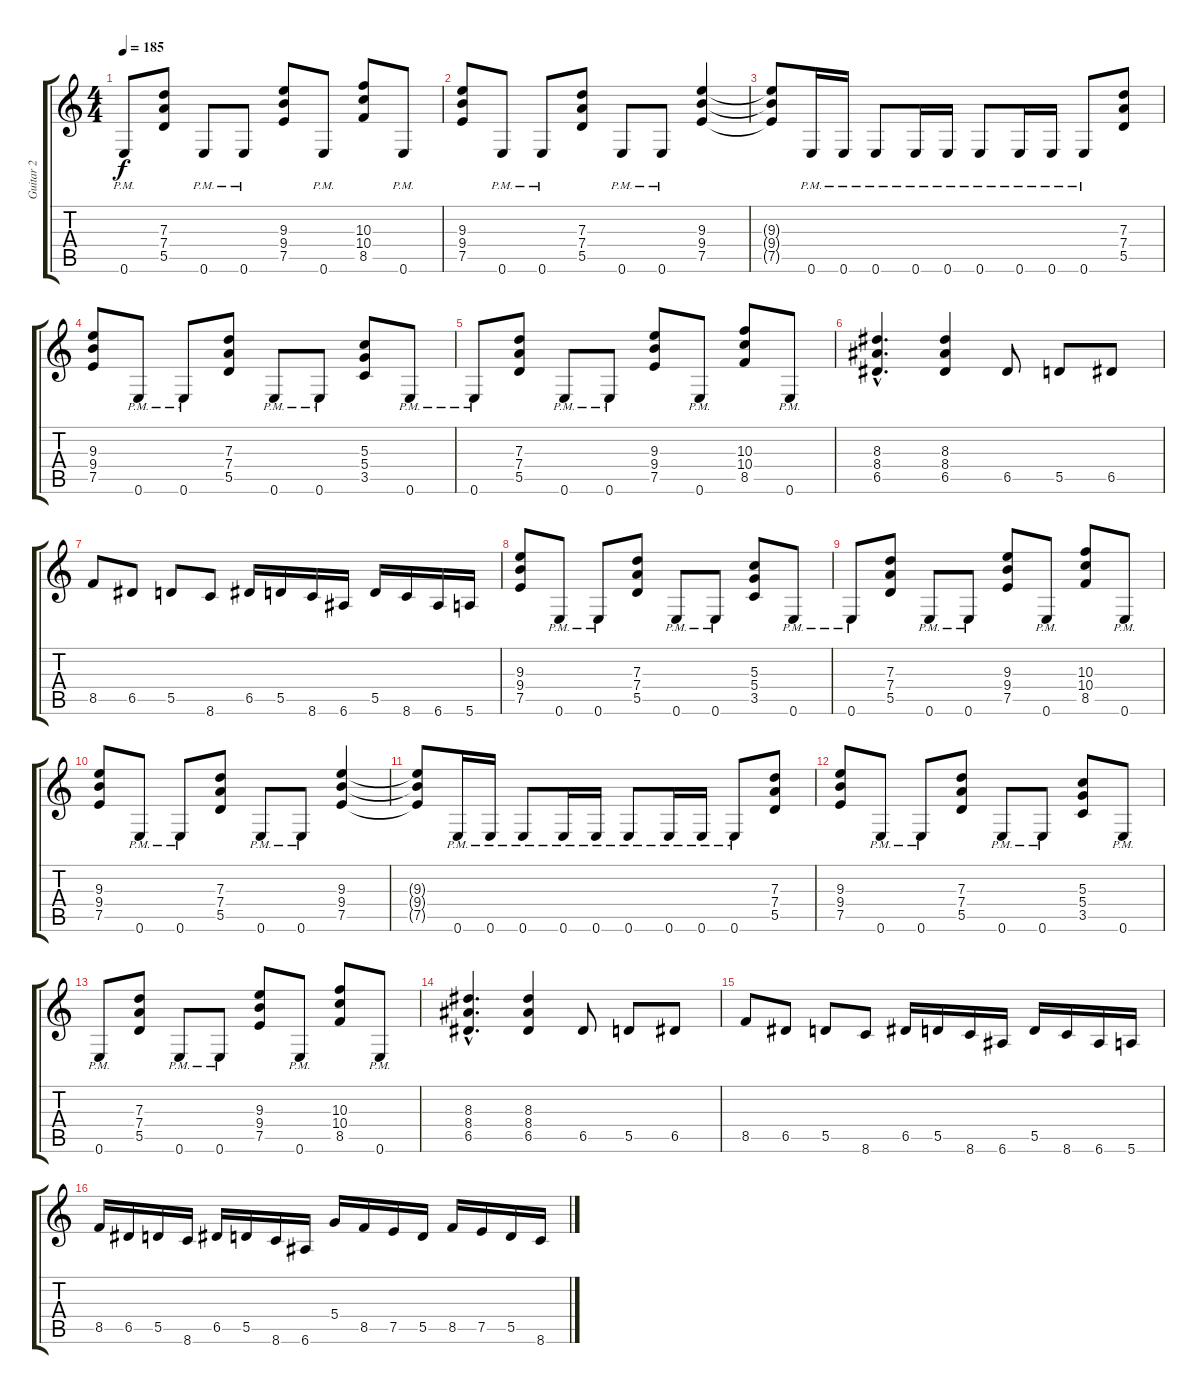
\track ("Guitar 2" "Guitar 2") {instrument distortionguitar}
\staff {score tabs}
\tuning (E4 B3 G3 D3 A2 E2) {hide}
\ts (4 4)
\tempo 185
\clef g2
\ks c
0.6{pm}.8{dy f} (7.3 7.4 5.5).8 0.6{pm}.8 0.6{pm}.8 (9.3 9.4 7.5).8 0.6{pm}.8 (10.3 10.4 8.5).8 0.6{pm}.8 |
(9.3 9.4 7.5).8 0.6{pm}.8 0.6{pm}.8 (7.3 7.4 5.5).8 0.6{pm}.8 0.6{pm}.8 (9.3 9.4 7.5).4 |
(9.3{t} 9.4{t} 7.5{t}).8 0.6{pm}.16 0.6{pm}.16 0.6{pm}.8 0.6{pm}.16 0.6{pm}.16 0.6{pm}.8 0.6{pm}.16 0.6{pm}.16 0.6{pm}.8 (7.3 7.4 5.5).8 |
(9.3 9.4 7.5).8 0.6{pm}.8 0.6{pm}.8 (7.3 7.4 5.5).8 0.6{pm}.8 0.6{pm}.8 (5.3 5.4 3.5).8 0.6{pm}.8 |
0.6{pm}.8 (7.3 7.4 5.5).8 0.6{pm}.8 0.6{pm}.8 (9.3 9.4 7.5).8 0.6{pm}.8 (10.3 10.4 8.5).8 0.6{pm}.8 |
(8.3{hac} 8.4{hac} 6.5{hac}).4{d} (8.3 8.4 6.5).4 6.5.8 5.5.8 6.5.8 |
8.5.8 6.5.8 5.5.8 8.6.8 6.5.16 5.5.16 8.6.16 6.6.16 5.5.16 8.6.16 6.6.16 5.6.16 |
(9.3 9.4 7.5).8 0.6{pm}.8 0.6{pm}.8 (7.3 7.4 5.5).8 0.6{pm}.8 0.6{pm}.8 (5.3 5.4 3.5).8 0.6{pm}.8 |
0.6{pm}.8 (7.3 7.4 5.5).8 0.6{pm}.8 0.6{pm}.8 (9.3 9.4 7.5).8 0.6{pm}.8 (10.3 10.4 8.5).8 0.6{pm}.8 |
(9.3 9.4 7.5).8 0.6{pm}.8 0.6{pm}.8 (7.3 7.4 5.5).8 0.6{pm}.8 0.6{pm}.8 (9.3 9.4 7.5).4 |
(9.3{t} 9.4{t} 7.5{t}).8 0.6{pm}.16 0.6{pm}.16 0.6{pm}.8 0.6{pm}.16 0.6{pm}.16 0.6{pm}.8 0.6{pm}.16 0.6{pm}.16 0.6{pm}.8 (7.3 7.4 5.5).8 |
(9.3 9.4 7.5).8 0.6{pm}.8 0.6{pm}.8 (7.3 7.4 5.5).8 0.6{pm}.8 0.6{pm}.8 (5.3 5.4 3.5).8 0.6{pm}.8 |
0.6{pm}.8 (7.3 7.4 5.5).8 0.6{pm}.8 0.6{pm}.8 (9.3 9.4 7.5).8 0.6{pm}.8 (10.3 10.4 8.5).8 0.6{pm}.8 |
(8.3{hac} 8.4{hac} 6.5{hac}).4{d} (8.3 8.4 6.5).4 6.5.8 5.5.8 6.5.8 |
8.5.8 6.5.8 5.5.8 8.6.8 6.5.16 5.5.16 8.6.16 6.6.16 5.5.16 8.6.16 6.6.16 5.6.16 |
8.5.16 6.5.16 5.5.16 8.6.16 6.5.16 5.5.16 8.6.16 6.6.16 5.4.16 8.5.16 7.5.16 5.5.16 8.5.16 7.5.16 5.5.16 8.6.16
